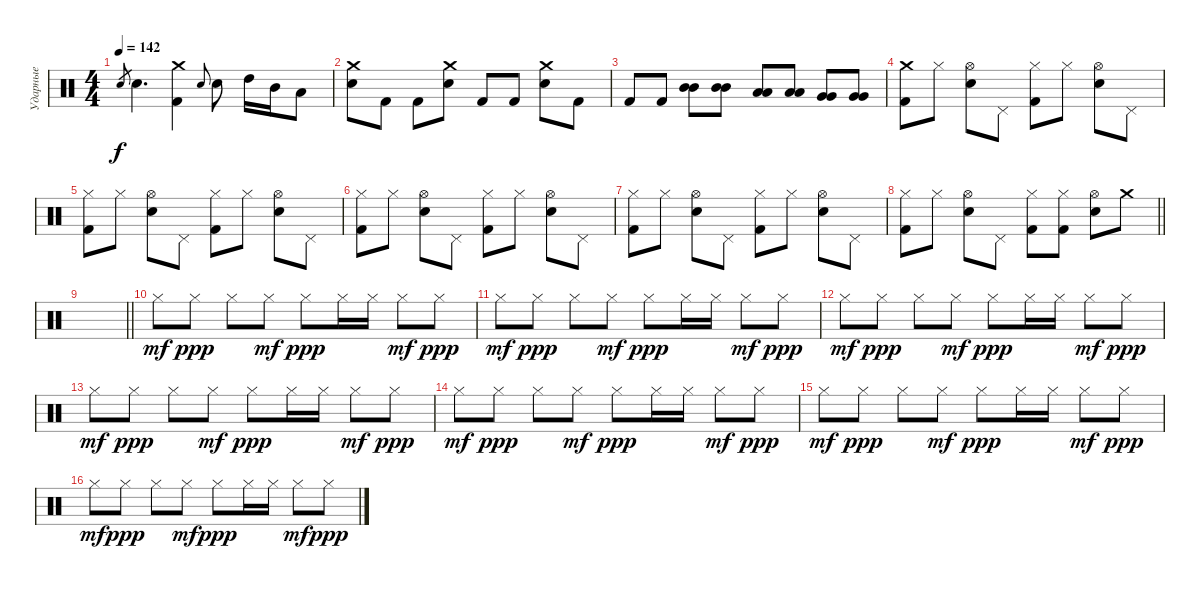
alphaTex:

\track ("Ударные" "Ударные") {instrument percussion}
\staff {score}
\articulation defaults
\ts (4 4)
\tempo 142
\clef neutral
\ks c "Electric Snare (hit)".8{gr dy f} "Electric Snare (hit)".4{d}
("Crash medium (hit)" "Kick (hit) 2").4 "Snare (hit) 2".8{gr onbeat} "Snare (hit) 2".8 "High Tom (hit)".16 "Mid Tom (hit)".16 "Low Tom (hit)".8 |
("Crash medium (hit)" "Electric Snare (hit)").8 "Kick (hit) 2".8 "Kick (hit) 2".8 ("Crash medium (hit)" "Electric Snare (hit)").8 "Kick (hit) 2".8 "Kick (hit) 2".8 ("Crash medium (hit)" "Electric Snare (hit)").8 "Kick (hit) 2".8 |
"Kick (hit) 2".8 "Kick (hit) 2".8 ("Mid Tom (hit)" "Mid Tom (hit)").8 ("Mid Tom (hit)" "Mid Tom (hit)").8 ("Low Tom (hit)" "Low Tom (hit)").8 ("Low Tom (hit)" "Low Tom (hit)").8 ("Very Low Tom (hit)" "Very Low Tom (hit)").8 ("Very Low Tom (hit)" "Very Low Tom (hit)").8 |
("Crash medium (hit)" "Kick (hit) 2").8 "Hi-Hat (closed)".8 ("Electric Snare (hit)" "Hi-Hat (open)").8 "Pedal Hi-Hat (hit)".8 ("Kick (hit) 2" "Hi-Hat (closed)").8 "Hi-Hat (closed)".8 ("Electric Snare (hit)" "Hi-Hat (open)").8 "Pedal Hi-Hat (hit)".8 |
("Hi-Hat (closed)" "Kick (hit) 2").8 "Hi-Hat (closed)".8 ("Electric Snare (hit)" "Hi-Hat (open)").8 "Pedal Hi-Hat (hit)".8 ("Kick (hit) 2" "Hi-Hat (closed)").8 "Hi-Hat (closed)".8 ("Electric Snare (hit)" "Hi-Hat (open)").8 "Pedal Hi-Hat (hit)".8 |
("Hi-Hat (closed)" "Kick (hit) 2").8 "Hi-Hat (closed)".8 ("Electric Snare (hit)" "Hi-Hat (open)").8 "Pedal Hi-Hat (hit)".8 ("Kick (hit) 2" "Hi-Hat (closed)").8 "Hi-Hat (closed)".8 ("Electric Snare (hit)" "Hi-Hat (open)").8 "Pedal Hi-Hat (hit)".8 |
("Hi-Hat (closed)" "Kick (hit) 2").8 "Hi-Hat (closed)".8 ("Electric Snare (hit)" "Hi-Hat (open)").8 "Pedal Hi-Hat (hit)".8 ("Kick (hit) 2" "Hi-Hat (closed)").8 "Hi-Hat (closed)".8 ("Electric Snare (hit)" "Hi-Hat (open)").8 "Pedal Hi-Hat (hit)".8 |
\barLineRight lightlight
("Hi-Hat (closed)" "Kick (hit) 2").8 "Hi-Hat (closed)".8 ("Electric Snare (hit)" "Hi-Hat (open)").8 "Pedal Hi-Hat (hit)".8 ("Kick (hit) 2" "Hi-Hat (closed)").8 ("Kick (hit) 2" "Hi-Hat (closed)").8 ("Electric Snare (hit)" "Hi-Hat (open)").8 "Crash medium (hit)".8 |
\barLineRight lightlight
|
"Hi-Hat (closed)".8{dy mf} "Hi-Hat (closed)".8{dy ppp} "Hi-Hat (closed)".8 "Hi-Hat (closed)".8{dy mf} "Hi-Hat (closed)".8{dy ppp} "Hi-Hat (closed)".16 "Hi-Hat (closed)".16 "Hi-Hat (closed)".8{dy mf} "Hi-Hat (closed)".8{dy ppp} |
"Hi-Hat (closed)".8{dy mf} "Hi-Hat (closed)".8{dy ppp} "Hi-Hat (closed)".8 "Hi-Hat (closed)".8{dy mf} "Hi-Hat (closed)".8{dy ppp} "Hi-Hat (closed)".16 "Hi-Hat (closed)".16 "Hi-Hat (closed)".8{dy mf} "Hi-Hat (closed)".8{dy ppp} |
"Hi-Hat (closed)".8{dy mf} "Hi-Hat (closed)".8{dy ppp} "Hi-Hat (closed)".8 "Hi-Hat (closed)".8{dy mf} "Hi-Hat (closed)".8{dy ppp} "Hi-Hat (closed)".16 "Hi-Hat (closed)".16 "Hi-Hat (closed)".8{dy mf} "Hi-Hat (closed)".8{dy ppp} |
"Hi-Hat (closed)".8{dy mf} "Hi-Hat (closed)".8{dy ppp} "Hi-Hat (closed)".8 "Hi-Hat (closed)".8{dy mf} "Hi-Hat (closed)".8{dy ppp} "Hi-Hat (closed)".16 "Hi-Hat (closed)".16 "Hi-Hat (closed)".8{dy mf} "Hi-Hat (closed)".8{dy ppp} |
"Hi-Hat (closed)".8{dy mf} "Hi-Hat (closed)".8{dy ppp} "Hi-Hat (closed)".8 "Hi-Hat (closed)".8{dy mf} "Hi-Hat (closed)".8{dy ppp} "Hi-Hat (closed)".16 "Hi-Hat (closed)".16 "Hi-Hat (closed)".8{dy mf} "Hi-Hat (closed)".8{dy ppp} |
"Hi-Hat (closed)".8{dy mf} "Hi-Hat (closed)".8{dy ppp} "Hi-Hat (closed)".8 "Hi-Hat (closed)".8{dy mf} "Hi-Hat (closed)".8{dy ppp} "Hi-Hat (closed)".16 "Hi-Hat (closed)".16 "Hi-Hat (closed)".8{dy mf} "Hi-Hat (closed)".8{dy ppp} |
"Hi-Hat (closed)".8{dy mf} "Hi-Hat (closed)".8{dy ppp} "Hi-Hat (closed)".8 "Hi-Hat (closed)".8{dy mf} "Hi-Hat (closed)".8{dy ppp} "Hi-Hat (closed)".16 "Hi-Hat (closed)".16 "Hi-Hat (closed)".8{dy mf} "Hi-Hat (closed)".8{dy ppp}
